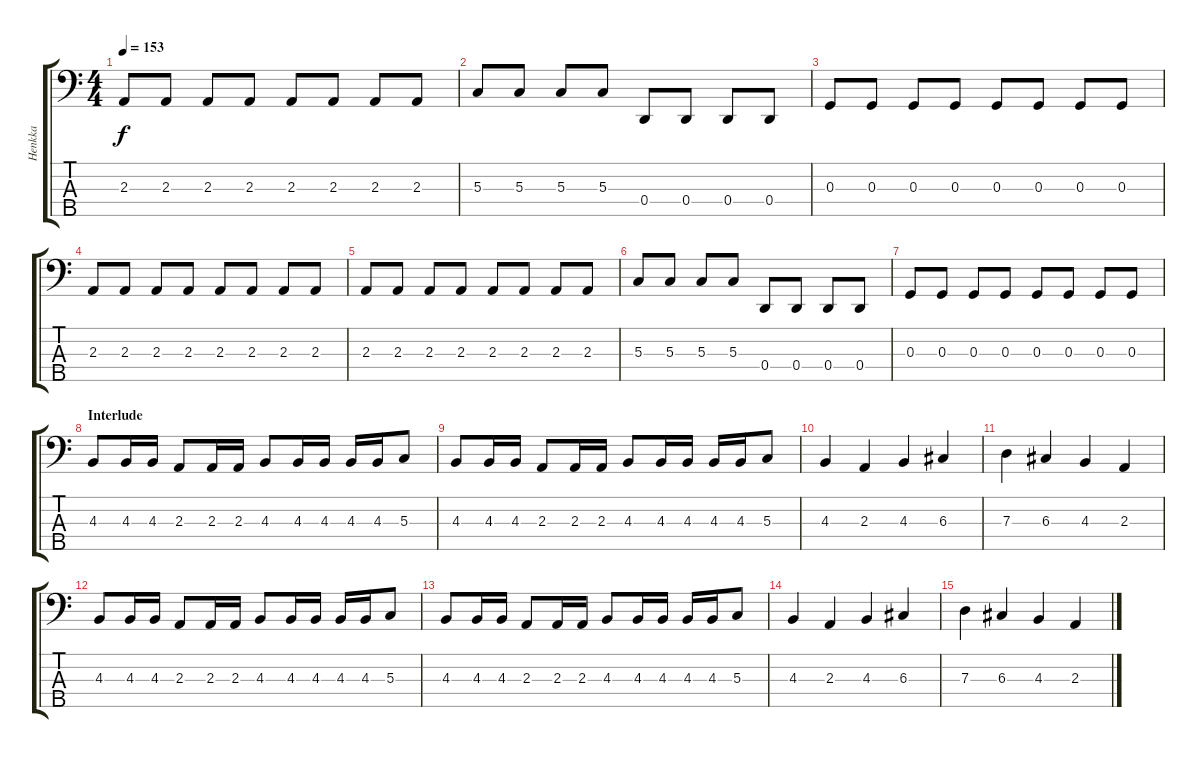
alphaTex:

\track ("Henkka" "Henkka") {instrument electricbasspick}
\staff {score tabs}
\tuning (F2 C2 G1 D1 A0) {hide}
\ts (4 4)
\tempo 153
\clef f4
\ks c
2.3.8{dy f} 2.3.8 2.3.8 2.3.8 2.3.8 2.3.8 2.3.8 2.3.8 |
5.3.8 5.3.8 5.3.8 5.3.8 0.4.8 0.4.8 0.4.8 0.4.8 |
0.3.8 0.3.8 0.3.8 0.3.8 0.3.8 0.3.8 0.3.8 0.3.8 |
2.3.8 2.3.8 2.3.8 2.3.8 2.3.8 2.3.8 2.3.8 2.3.8 |
2.3.8 2.3.8 2.3.8 2.3.8 2.3.8 2.3.8 2.3.8 2.3.8 |
5.3.8 5.3.8 5.3.8 5.3.8 0.4.8 0.4.8 0.4.8 0.4.8 |
0.3.8 0.3.8 0.3.8 0.3.8 0.3.8 0.3.8 0.3.8 0.3.8 |
\section ("" "Interlude")
4.3.8 4.3.16 4.3.16 2.3.8 2.3.16 2.3.16 4.3.8 4.3.16 4.3.16 4.3.16 4.3.16 5.3.8 |
4.3.8 4.3.16 4.3.16 2.3.8 2.3.16 2.3.16 4.3.8 4.3.16 4.3.16 4.3.16 4.3.16 5.3.8 |
4.3.4 2.3.4 4.3.4 6.3.4 |
7.3.4 6.3.4 4.3.4 2.3.4 |
4.3.8 4.3.16 4.3.16 2.3.8 2.3.16 2.3.16 4.3.8 4.3.16 4.3.16 4.3.16 4.3.16 5.3.8 |
4.3.8 4.3.16 4.3.16 2.3.8 2.3.16 2.3.16 4.3.8 4.3.16 4.3.16 4.3.16 4.3.16 5.3.8 |
4.3.4 2.3.4 4.3.4 6.3.4 |
7.3.4 6.3.4 4.3.4 2.3.4
